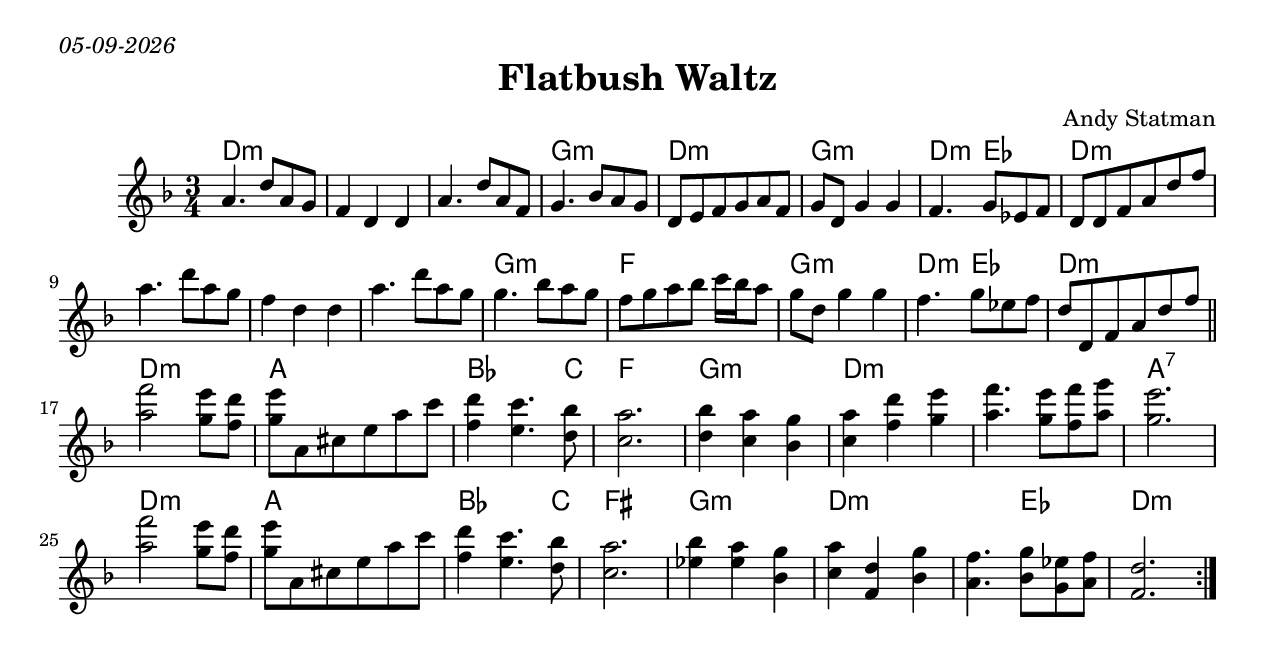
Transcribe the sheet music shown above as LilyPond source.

\version "2.20.0"
\include "english.ly"
\paper{
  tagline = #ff
  print-all-headers = ##t
  #(set-paper-size "letter")
}
date = #(strftime "%d-%m-%Y" (localtime (current-time)))

\markup{ \italic{ \date }  }

%\markup{ Got something to say? }

global = {
  \clef treble
  \key d \minor
  \time 3/4
  \set Score.markFormatter = #format-mark-box-alphabet
}

%#################################### Melody ########################
%melody =  \transpose c d \relative c' {  %transpose for clarinet
melody = \relative c'' {
  \global
  %\partial 16*3 a16 d f   %lead in notes

  \repeat volta 2{
   %\mark \default
   a4. d8 a g
   f4 d d
   a'4. d8 a f
   g4. bf8 a g

   d8 e f g a f
   g8 d g4 g
   %d4. g8 d c
   f4. g8 ef f
   d8 d f a d f

   a4. d8 a g
   f4 d d
   a'4. d8 a g
   g4. bf8 a g

   f8 g a bf c16 bf a8|
   g8 d g4 g
   f4. g8 ef f
   d8 d, f a d f \bar"||"
   \break
   %   B part
   <<a2 f'>><< e8  g,>> <<f d'>>
   <<e8 g,>> a,cs e a c
   <<f,4 d'>> <<e,4. c'>> <<d,8 bf'>>
   <<a2. c,>>
   % higher note 2nd
   <<bf'4 d,>><<c a'>> <<bf, g' >>
   <<c,4 a'>> <<f d'>> <<g, e'>>
   <<{a,4. g8 f a
      g2.
      a2 g8 f
     }
     {f'4. e8 f g
      e2.
      f2 e8 d
   }>>

   <<g,8 e'>> a,, cs e a c %maybe f #

   <<{f,4  e4. d8
      c2.
      ef4 ef bf
      c4 f, bf
      a4. bf8 g a
      f2.
     }
     {d''4 c4. bf8
     a2.
     bf4 a g
     a4 d, g
     f4.g8 ef f
     d2.
   }>>


  }




}
%################################# Lyrics #####################
%\addlyrics{ \set stanza = #"1. " }
%################################# Chords #######################
harmonies = \chordmode {
  d2.*3:m
  g2.:m
  d2.:m
  g2.:m
  d4.:m ef4.
  d2.*4:m
  g2.:m
  f2.
  g2.:m
  d4.:m ef4.
  d2.:m
  % high part
  d2.:m
  a2.
  bf8*5 c8
  f2.
  g2.:m
  d2.*2:m
  a2.:7
  d2.:m
  a2.
  bf8*5 c8
  fs2.
  g2.:m
  d4*3:m
  d4.:m ef4.:
  d2.:m
}

\score {
  <<
    \new ChordNames {
      \set chordChanges = ##t
      \harmonies
    }
    \new Staff   \melody
  >>
  \header{
    title= "Flatbush Waltz"
    subtitle=""
    composer= "Andy Statman"
    instrument =""
    arranger= ""
  }
  \layout{indent = 1.0\cm}
  \midi {
    \tempo 4 = 120

    % \midi { }
  }
}
%{
% more verses:
\markup{}
\markup {
  \fill-line {
    \hspace #0.1 % distance from left margin
    \column {
      \line { "1."
	\column {
	  ""
	}
      }
      \hspace #0.2 % vertical distance between verses
      \line { "2."
	\column {
	 ""
	}
      }
    }
    \hspace #0.1  % horiz. distance between columns
    \column {
      \line { "3."
	\column {
	  ""
	}
      }
      \hspace #0.2 % distance between verses
      \line { "4."
	\column {
	 ""
	}
      }
    }
    \hspace #0.1 % distance to right margin
  }
}

%}


%{
convert-ly (GNU LilyPond) 2.20.0  convert-ly: Processing `'...
Applying conversion: 2.19.2, 2.19.7, 2.19.11, 2.19.16, 2.19.22,
2.19.24, 2.19.28, 2.19.29, 2.19.32, 2.19.40, 2.19.46, 2.19.49,
2.19.80, 2.20.0
%}
